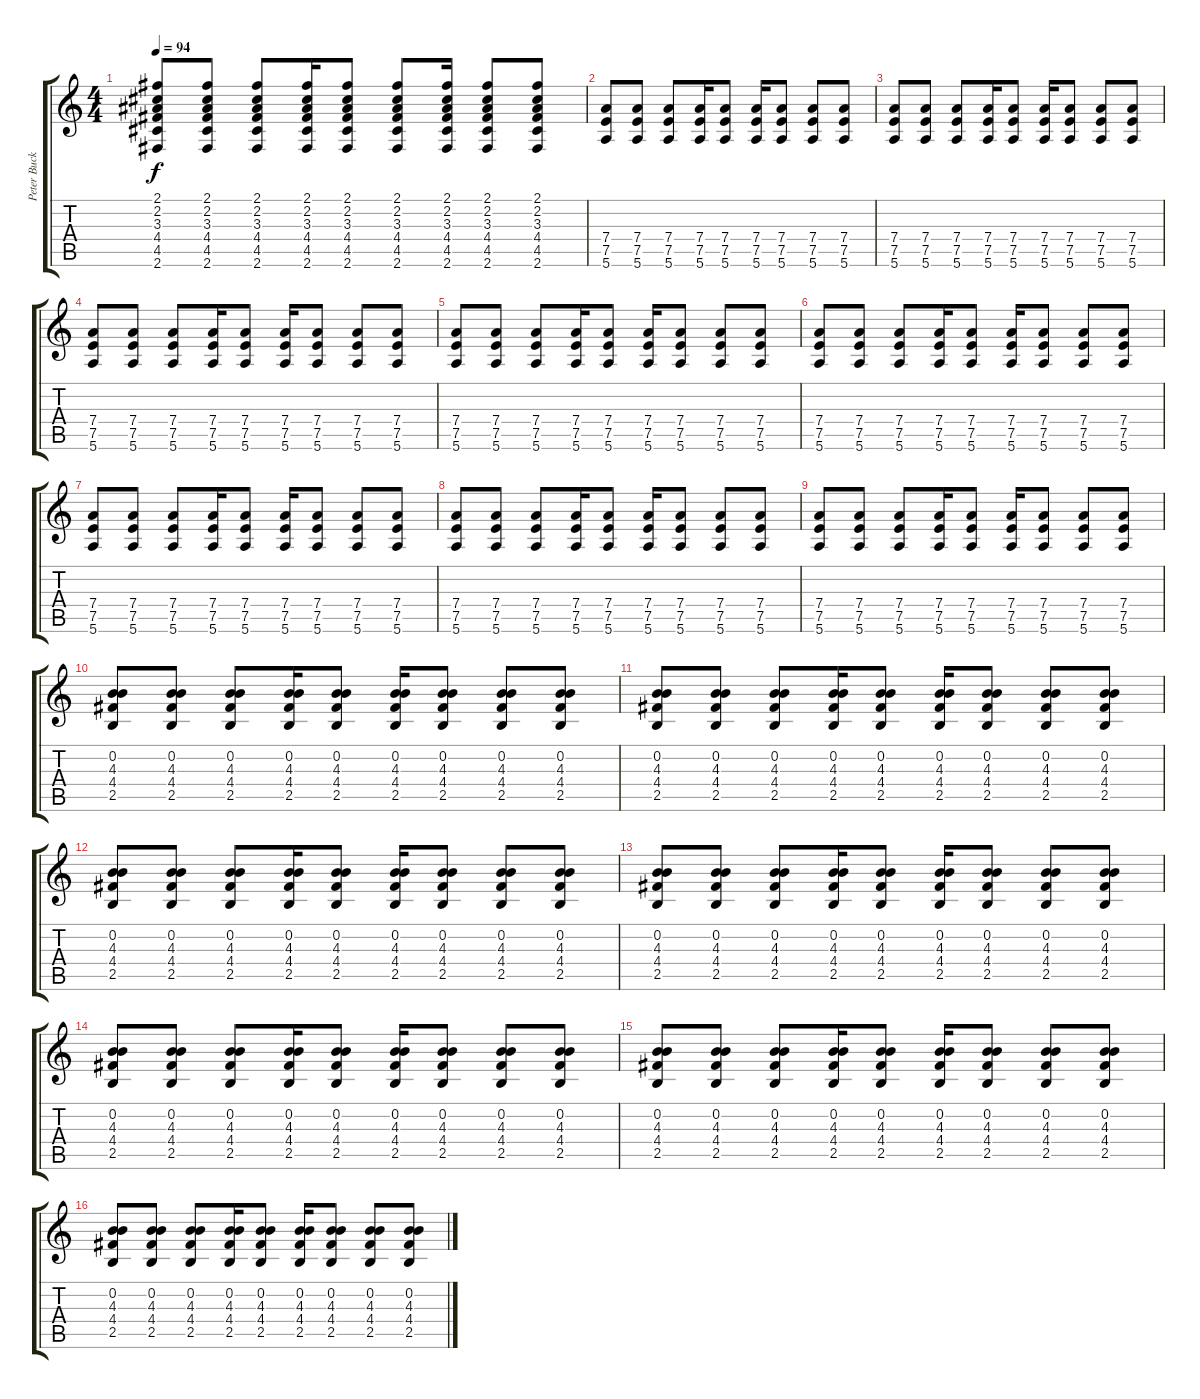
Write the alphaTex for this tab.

\track ("Peter Buck - Electric Guitar" "Peter Buck") {instrument overdrivenguitar}
\staff {score tabs}
\tuning (E4 B3 G3 D3 A2 E2) {hide}
\ts (4 4)
\tempo 94
\clef g2
\ks c
(2.1 2.2 3.3 4.4 4.5 2.6).8{dy f} (2.1 2.2 3.3 4.4 4.5 2.6).8 (2.1 2.2 3.3 4.4 4.5 2.6).8 (2.1 2.2 3.3 4.4 4.5 2.6).16 (2.1 2.2 3.3 4.4 4.5 2.6).8 (2.1 2.2 3.3 4.4 4.5 2.6).8 (2.1 2.2 3.3 4.4 4.5 2.6).16 (2.1 2.2 3.3 4.4 4.5 2.6).8 (2.1 2.2 3.3 4.4 4.5 2.6).8 |
(7.4 7.5 5.6).8 (7.4 7.5 5.6).8 (7.4 7.5 5.6).8 (7.4 7.5 5.6).16 (7.4 7.5 5.6).8 (7.4 7.5 5.6).16 (7.4 7.5 5.6).8 (7.4 7.5 5.6).8 (7.4 7.5 5.6).8 |
(7.4 7.5 5.6).8 (7.4 7.5 5.6).8 (7.4 7.5 5.6).8 (7.4 7.5 5.6).16 (7.4 7.5 5.6).8 (7.4 7.5 5.6).16 (7.4 7.5 5.6).8 (7.4 7.5 5.6).8 (7.4 7.5 5.6).8 |
(7.4 7.5 5.6).8 (7.4 7.5 5.6).8 (7.4 7.5 5.6).8 (7.4 7.5 5.6).16 (7.4 7.5 5.6).8 (7.4 7.5 5.6).16 (7.4 7.5 5.6).8 (7.4 7.5 5.6).8 (7.4 7.5 5.6).8 |
(7.4 7.5 5.6).8 (7.4 7.5 5.6).8 (7.4 7.5 5.6).8 (7.4 7.5 5.6).16 (7.4 7.5 5.6).8 (7.4 7.5 5.6).16 (7.4 7.5 5.6).8 (7.4 7.5 5.6).8 (7.4 7.5 5.6).8 |
(7.4 7.5 5.6).8 (7.4 7.5 5.6).8 (7.4 7.5 5.6).8 (7.4 7.5 5.6).16 (7.4 7.5 5.6).8 (7.4 7.5 5.6).16 (7.4 7.5 5.6).8 (7.4 7.5 5.6).8 (7.4 7.5 5.6).8 |
(7.4 7.5 5.6).8 (7.4 7.5 5.6).8 (7.4 7.5 5.6).8 (7.4 7.5 5.6).16 (7.4 7.5 5.6).8 (7.4 7.5 5.6).16 (7.4 7.5 5.6).8 (7.4 7.5 5.6).8 (7.4 7.5 5.6).8 |
(7.4 7.5 5.6).8 (7.4 7.5 5.6).8 (7.4 7.5 5.6).8 (7.4 7.5 5.6).16 (7.4 7.5 5.6).8 (7.4 7.5 5.6).16 (7.4 7.5 5.6).8 (7.4 7.5 5.6).8 (7.4 7.5 5.6).8 |
(7.4 7.5 5.6).8 (7.4 7.5 5.6).8 (7.4 7.5 5.6).8 (7.4 7.5 5.6).16 (7.4 7.5 5.6).8 (7.4 7.5 5.6).16 (7.4 7.5 5.6).8 (7.4 7.5 5.6).8 (7.4 7.5 5.6).8 |
(0.2 4.3 4.4 2.5).8 (0.2 4.3 4.4 2.5).8 (0.2 4.3 4.4 2.5).8 (0.2 4.3 4.4 2.5).16 (0.2 4.3 4.4 2.5).8 (0.2 4.3 4.4 2.5).16 (0.2 4.3 4.4 2.5).8 (0.2 4.3 4.4 2.5).8 (0.2 4.3 4.4 2.5).8 |
(0.2 4.3 4.4 2.5).8 (0.2 4.3 4.4 2.5).8 (0.2 4.3 4.4 2.5).8 (0.2 4.3 4.4 2.5).16 (0.2 4.3 4.4 2.5).8 (0.2 4.3 4.4 2.5).16 (0.2 4.3 4.4 2.5).8 (0.2 4.3 4.4 2.5).8 (0.2 4.3 4.4 2.5).8 |
(0.2 4.3 4.4 2.5).8 (0.2 4.3 4.4 2.5).8 (0.2 4.3 4.4 2.5).8 (0.2 4.3 4.4 2.5).16 (0.2 4.3 4.4 2.5).8 (0.2 4.3 4.4 2.5).16 (0.2 4.3 4.4 2.5).8 (0.2 4.3 4.4 2.5).8 (0.2 4.3 4.4 2.5).8 |
(0.2 4.3 4.4 2.5).8 (0.2 4.3 4.4 2.5).8 (0.2 4.3 4.4 2.5).8 (0.2 4.3 4.4 2.5).16 (0.2 4.3 4.4 2.5).8 (0.2 4.3 4.4 2.5).16 (0.2 4.3 4.4 2.5).8 (0.2 4.3 4.4 2.5).8 (0.2 4.3 4.4 2.5).8 |
(0.2 4.3 4.4 2.5).8 (0.2 4.3 4.4 2.5).8 (0.2 4.3 4.4 2.5).8 (0.2 4.3 4.4 2.5).16 (0.2 4.3 4.4 2.5).8 (0.2 4.3 4.4 2.5).16 (0.2 4.3 4.4 2.5).8 (0.2 4.3 4.4 2.5).8 (0.2 4.3 4.4 2.5).8 |
(0.2 4.3 4.4 2.5).8 (0.2 4.3 4.4 2.5).8 (0.2 4.3 4.4 2.5).8 (0.2 4.3 4.4 2.5).16 (0.2 4.3 4.4 2.5).8 (0.2 4.3 4.4 2.5).16 (0.2 4.3 4.4 2.5).8 (0.2 4.3 4.4 2.5).8 (0.2 4.3 4.4 2.5).8 |
(0.2 4.3 4.4 2.5).8 (0.2 4.3 4.4 2.5).8 (0.2 4.3 4.4 2.5).8 (0.2 4.3 4.4 2.5).16 (0.2 4.3 4.4 2.5).8 (0.2 4.3 4.4 2.5).16 (0.2 4.3 4.4 2.5).8 (0.2 4.3 4.4 2.5).8 (0.2 4.3 4.4 2.5).8
